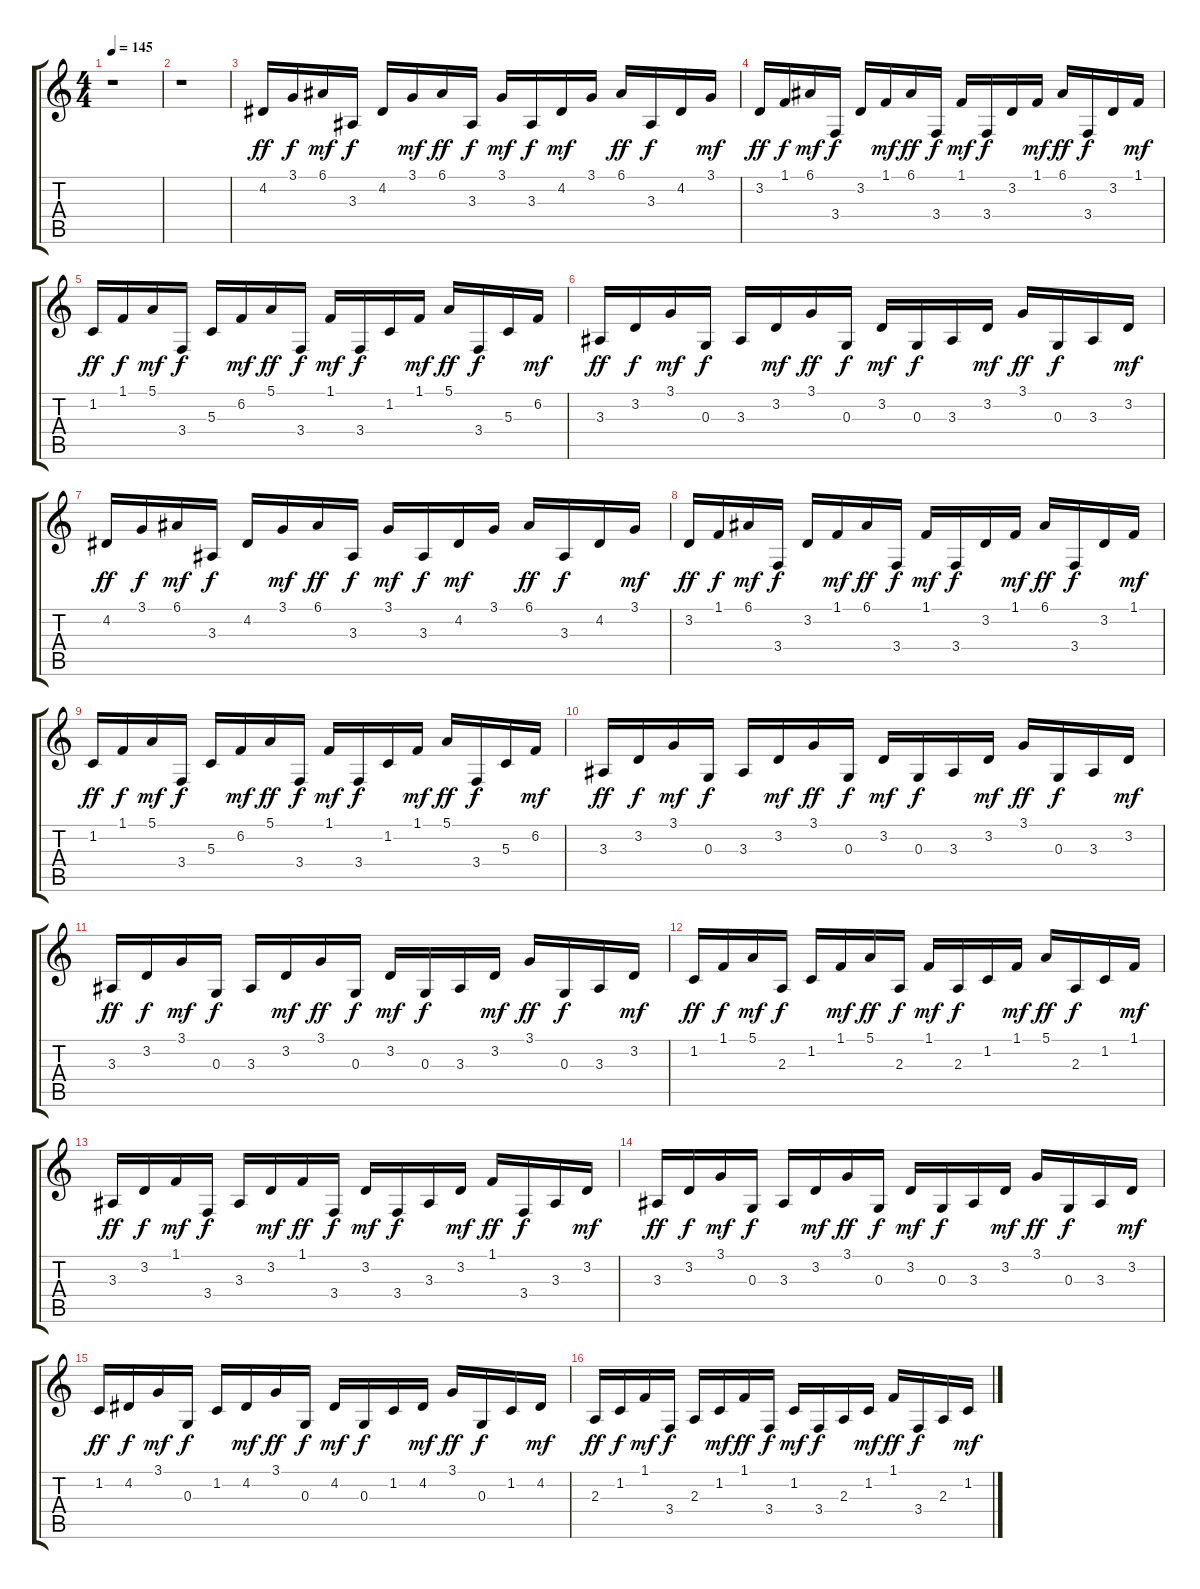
\track "" {instrument lead2sawtooth}
\staff {score tabs}
\tuning (E4 B3 G3 D3 A2 E2) {hide}
\ts (4 4)
\tempo 145
\clef g2
\ks c
r.1{dy mf} |
r.1 |
4.2.16{dy ff balance 0} 3.1.16{dy f balance 1} 6.1.16{dy mf balance 2} 3.3.16{dy f balance 3} 4.2.16{balance 4} 3.1.16{dy mf balance 5} 6.1.16{dy ff balance 6} 3.3.16{dy f balance 7} 3.1.16{dy mf balance 8} 3.3.16{dy f balance 9} 4.2.16{dy mf balance 10} 3.1.16{balance 11} 6.1.16{dy ff balance 12} 3.3.16{dy f balance 13} 4.2.16{balance 14} 3.1.16{dy mf balance 15} |
3.2.16{dy ff balance 16} 1.1.16{dy f balance 15} 6.1.16{dy mf balance 14} 3.4.16{dy f balance 13} 3.2.16{balance 12} 1.1.16{dy mf balance 11} 6.1.16{dy ff balance 10} 3.4.16{dy f balance 9} 1.1.16{dy mf balance 8} 3.4.16{dy f balance 7} 3.2.16{balance 6} 1.1.16{dy mf balance 5} 6.1.16{dy ff balance 4} 3.4.16{dy f balance 3} 3.2.16{balance 2} 1.1.16{dy mf balance 1} |
1.2.16{dy ff balance 0} 1.1.16{dy f balance 1} 5.1.16{dy mf balance 2} 3.4.16{dy f balance 3} 5.3.16{balance 4} 6.2.16{dy mf balance 5} 5.1.16{dy ff balance 6} 3.4.16{dy f balance 7} 1.1.16{dy mf balance 8} 3.4.16{dy f balance 9} 1.2.16{balance 10} 1.1.16{dy mf balance 11} 5.1.16{dy ff balance 12} 3.4.16{dy f balance 13} 5.3.16{balance 14} 6.2.16{dy mf balance 15} |
3.3.16{dy ff balance 16} 3.2.16{dy f balance 15} 3.1.16{dy mf balance 14} 0.3.16{dy f balance 13} 3.3.16{balance 12} 3.2.16{dy mf balance 11} 3.1.16{dy ff balance 10} 0.3.16{dy f balance 9} 3.2.16{dy mf balance 8} 0.3.16{dy f balance 7} 3.3.16{balance 6} 3.2.16{dy mf balance 5} 3.1.16{dy ff balance 4} 0.3.16{dy f balance 3} 3.3.16{balance 2} 3.2.16{dy mf balance 1} |
4.2.16{dy ff balance 0} 3.1.16{dy f balance 0} 6.1.16{dy mf balance 2} 3.3.16{dy f balance 2} 4.2.16{balance 4} 3.1.16{dy mf balance 5} 6.1.16{dy ff balance 6} 3.3.16{dy f balance 7} 3.1.16{dy mf balance 8} 3.3.16{dy f balance 9} 4.2.16{dy mf balance 10} 3.1.16{balance 11} 6.1.16{dy ff balance 12} 3.3.16{dy f balance 13} 4.2.16{balance 14} 3.1.16{dy mf balance 15} |
3.2.16{dy ff balance 16} 1.1.16{dy f balance 15} 6.1.16{dy mf balance 14} 3.4.16{dy f balance 13} 3.2.16{balance 12} 1.1.16{dy mf balance 11} 6.1.16{dy ff balance 10} 3.4.16{dy f balance 9} 1.1.16{dy mf balance 8} 3.4.16{dy f balance 7} 3.2.16{balance 6} 1.1.16{dy mf balance 5} 6.1.16{dy ff balance 4} 3.4.16{dy f balance 3} 3.2.16{balance 2} 1.1.16{dy mf balance 1} |
1.2.16{dy ff balance 0} 1.1.16{dy f balance 1} 5.1.16{dy mf balance 2} 3.4.16{dy f balance 3} 5.3.16{balance 4} 6.2.16{dy mf balance 5} 5.1.16{dy ff balance 6} 3.4.16{dy f balance 7} 1.1.16{dy mf balance 8} 3.4.16{dy f balance 9} 1.2.16{balance 10} 1.1.16{dy mf balance 11} 5.1.16{dy ff balance 12} 3.4.16{dy f balance 13} 5.3.16{balance 14} 6.2.16{dy mf balance 14} |
3.3.16{dy ff balance 16} 3.2.16{dy f balance 15} 3.1.16{dy mf balance 14} 0.3.16{dy f balance 13} 3.3.16{balance 12} 3.2.16{dy mf balance 11} 3.1.16{dy ff balance 10} 0.3.16{dy f balance 9} 3.2.16{dy mf balance 8} 0.3.16{dy f balance 7} 3.3.16{balance 6} 3.2.16{dy mf balance 5} 3.1.16{dy ff balance 4} 0.3.16{dy f balance 3} 3.3.16{balance 2} 3.2.16{dy mf balance 1} |
3.3.16{dy ff balance 0} 3.2.16{dy f balance 1} 3.1.16{dy mf balance 2} 0.3.16{dy f balance 3} 3.3.16{balance 4} 3.2.16{dy mf balance 4} 3.1.16{dy ff balance 6} 0.3.16{dy f balance 6} 3.2.16{dy mf balance 7} 0.3.16{dy f balance 8} 3.3.16{balance 9} 3.2.16{dy mf balance 10} 3.1.16{dy ff balance 11} 0.3.16{dy f balance 12} 3.3.16{balance 13} 3.2.16{dy mf balance 14} |
1.2.16{dy ff balance 15} 1.1.16{dy f balance 16} 5.1.16{dy mf balance 14} 2.3.16{dy f balance 14} 1.2.16{balance 12} 1.1.16{dy mf balance 11} 5.1.16{dy ff balance 10} 2.3.16{dy f balance 9} 1.1.16{dy mf balance 8} 2.3.16{dy f balance 7} 1.2.16{balance 6} 1.1.16{dy mf balance 5} 5.1.16{dy ff balance 4} 2.3.16{dy f balance 3} 1.2.16{balance 2} 1.1.16{dy mf balance 1} |
3.3.16{dy ff balance 0} 3.2.16{dy f balance 1} 1.1.16{dy mf balance 2} 3.4.16{dy f balance 3} 3.3.16{balance 4} 3.2.16{dy mf balance 5} 1.1.16{dy ff balance 6} 3.4.16{dy f balance 7} 3.2.16{dy mf balance 8} 3.4.16{dy f balance 9} 3.3.16{balance 10} 3.2.16{dy mf balance 11} 1.1.16{dy ff balance 12} 3.4.16{dy f balance 13} 3.3.16{balance 14} 3.2.16{dy mf balance 14} |
3.3.16{dy ff balance 16} 3.2.16{dy f balance 15} 3.1.16{dy mf balance 14} 0.3.16{dy f balance 13} 3.3.16{balance 12} 3.2.16{dy mf balance 11} 3.1.16{dy ff balance 10} 0.3.16{dy f balance 9} 3.2.16{dy mf balance 8} 0.3.16{dy f balance 7} 3.3.16{balance 6} 3.2.16{dy mf balance 5} 3.1.16{dy ff balance 4} 0.3.16{dy f balance 3} 3.3.16{balance 2} 3.2.16{dy mf balance 1} |
1.2.16{dy ff balance 0} 4.2.16{dy f balance 0} 3.1.16{dy mf balance 2} 0.3.16{dy f balance 2} 1.2.16{balance 4} 4.2.16{dy mf balance 4} 3.1.16{dy ff balance 6} 0.3.16{dy f balance 6} 4.2.16{dy mf balance 8} 0.3.16{dy f balance 8} 1.2.16{balance 10} 4.2.16{dy mf balance 10} 3.1.16{dy ff balance 12} 0.3.16{dy f balance 12} 1.2.16{balance 14} 4.2.16{dy mf balance 14} |
2.3.16{dy ff balance 16} 1.2.16{dy f balance 15} 1.1.16{dy mf balance 14} 3.4.16{dy f balance 13} 2.3.16{balance 12} 1.2.16{dy mf balance 11} 1.1.16{dy ff balance 10} 3.4.16{dy f balance 10} 1.2.16{dy mf balance 8} 3.4.16{dy f balance 8} 2.3.16{balance 6} 1.2.16{dy mf balance 6} 1.1.16{dy ff balance 5} 3.4.16{dy f balance 4} 2.3.16{balance 3} 1.2.16{dy mf balance 2}
